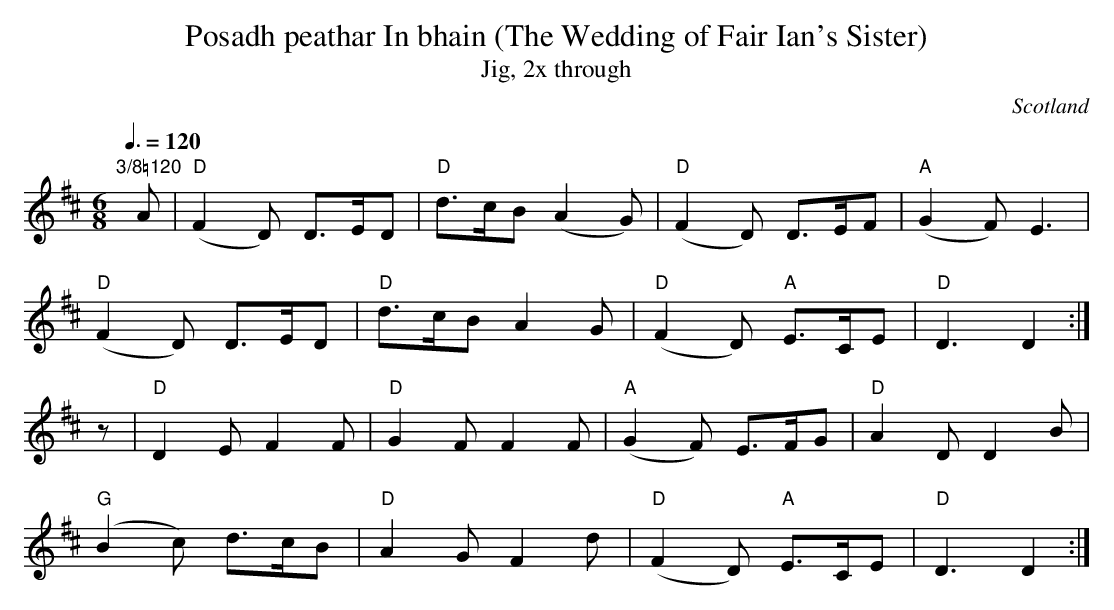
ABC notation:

X:1
T:Posadh peathar In bhain (The Wedding of Fair Ian's Sister)
T:Jig, 2x through
O:Scotland
M:6/8
Q:3/8=120
K:D
"3/8=120"yA|"D"(F2 D) D>ED|"D"d>cB (A2G)|"D"(F2 D) D>EF|"A"(G2 F) E3|
"D"(F2 D) D>ED|"D"d>cB A2G|"D"(F2 D) "A"E>CE|"D"D3 D2:|
z|"D"D2E F2F|"D"G2 F F2 F|"A"(G2F) E>FG|"D"A2 D D2 B|
"G"(B2 c) d>cB|"D"A2 G  F2 d|"D"(F2 D) "A"E>CE|"D"D3 D2:|
